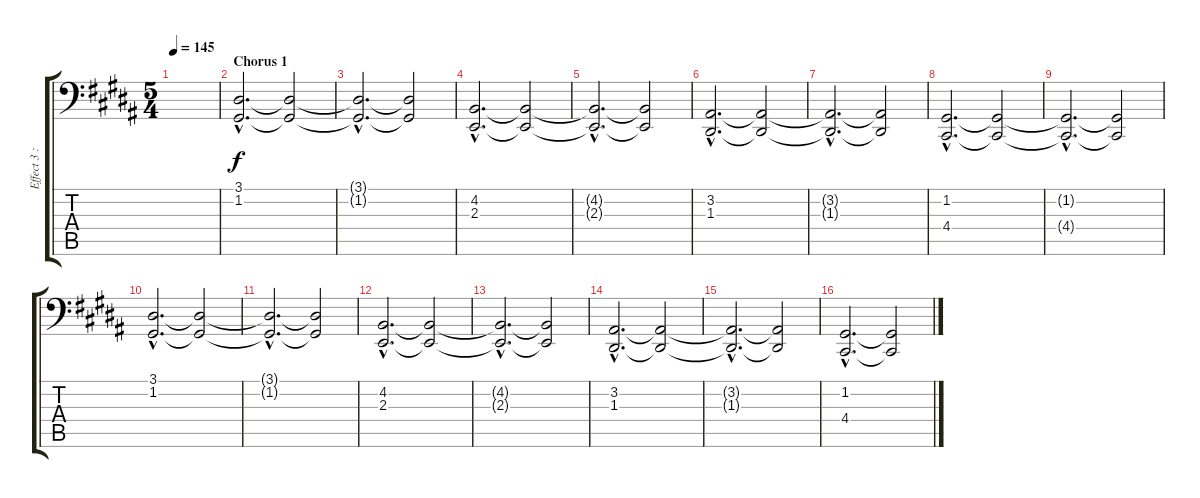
\track ("Effect 3 : Bass" "Effect 3 :") {instrument lead7fifths}
\staff {score tabs}
\tuning (C3 G2 D2 A1 E1 B0) {hide}
\ts (5 4)
\tempo 145
\clef f4
\ks b
|
\section ("" "Chorus 1")
(3.1{hac} 1.2{hac}).2{d} (3.1{t} 1.2{t}).2 |
(3.1{hac t} 1.2{hac t}).2{d} (3.1{t} 1.2{t}).2 |
(4.2{hac} 2.3{hac}).2{d} (4.2{t} 2.3{t}).2 |
(4.2{hac t} 2.3{hac t}).2{d} (4.2{t} 2.3{t}).2 |
(3.2{hac} 1.3{hac}).2{d} (3.2{t} 1.3{t}).2 |
(3.2{hac t} 1.3{hac t}).2{d} (3.2{t} 1.3{t}).2 |
(1.2{hac} 4.4{hac}).2{d} (1.2{t} 4.4{t}).2 |
(1.2{hac t} 4.4{hac t}).2{d} (1.2{t} 4.4{t}).2 |
(3.1{hac} 1.2{hac}).2{d} (3.1{t} 1.2{t}).2 |
(3.1{hac t} 1.2{hac t}).2{d} (3.1{t} 1.2{t}).2 |
(4.2{hac} 2.3{hac}).2{d} (4.2{t} 2.3{t}).2 |
(4.2{hac t} 2.3{hac t}).2{d} (4.2{t} 2.3{t}).2 |
(3.2{hac} 1.3{hac}).2{d} (3.2{t} 1.3{t}).2 |
(3.2{hac t} 1.3{hac t}).2{d} (3.2{t} 1.3{t}).2 |
(1.2{hac} 4.4{hac}).2{d} (1.2{t} 4.4{t}).2
